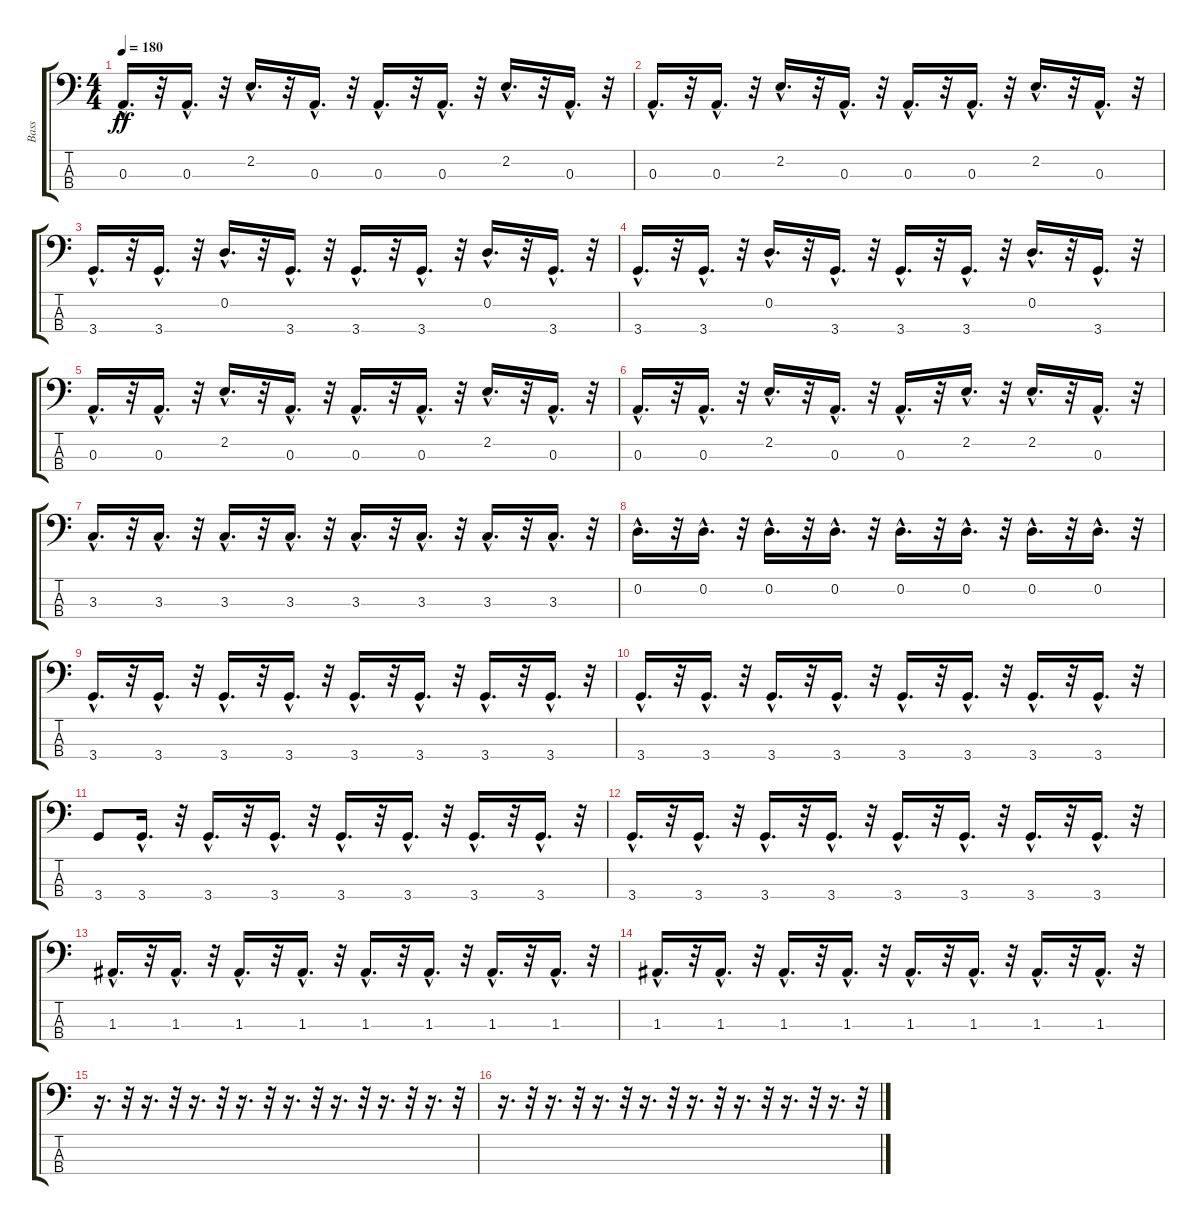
\track ("Bass" "Bass") {instrument fretlessbass}
\staff {score tabs}
\tuning (G2 D2 A1 E1) {hide}
\ts (4 4)
\tempo 180
\clef f4
\ks c
0.3{hac}.16{d dy ff} r.32 0.3{hac}.16{d} r.32 2.2{hac}.16{d} r.32 0.3{hac}.16{d} r.32 0.3{hac}.16{d} r.32 0.3{hac}.16{d} r.32 2.2{hac}.16{d} r.32 0.3{hac}.16{d} r.32 |
0.3{hac}.16{d} r.32 0.3{hac}.16{d} r.32 2.2{hac}.16{d} r.32 0.3{hac}.16{d} r.32 0.3{hac}.16{d} r.32 0.3{hac}.16{d} r.32 2.2{hac}.16{d} r.32 0.3{hac}.16{d} r.32 |
3.4{hac}.16{d} r.32 3.4{hac}.16{d} r.32 0.2{hac}.16{d} r.32 3.4{hac}.16{d} r.32 3.4{hac}.16{d} r.32 3.4{hac}.16{d} r.32 0.2{hac}.16{d} r.32 3.4{hac}.16{d} r.32 |
3.4{hac}.16{d} r.32 3.4{hac}.16{d} r.32 0.2{hac}.16{d} r.32 3.4{hac}.16{d} r.32 3.4{hac}.16{d} r.32 3.4{hac}.16{d} r.32 0.2{hac}.16{d} r.32 3.4{hac}.16{d} r.32 |
0.3{hac}.16{d} r.32 0.3{hac}.16{d} r.32 2.2{hac}.16{d} r.32 0.3{hac}.16{d} r.32 0.3{hac}.16{d} r.32 0.3{hac}.16{d} r.32 2.2{hac}.16{d} r.32 0.3{hac}.16{d} r.32 |
0.3{hac}.16{d} r.32 0.3{hac}.16{d} r.32 2.2{hac}.16{d} r.32 0.3{hac}.16{d} r.32 0.3{hac}.16{d} r.32 2.2{hac}.16{d} r.32 2.2{hac}.16{d} r.32 0.3{hac}.16{d} r.32 |
3.3{hac}.16{d} r.32 3.3{hac}.16{d} r.32 3.3{hac}.16{d} r.32 3.3{hac}.16{d} r.32 3.3{hac}.16{d} r.32 3.3{hac}.16{d} r.32 3.3{hac}.16{d} r.32 3.3{hac}.16{d} r.32 |
0.2{hac}.16{d} r.32 0.2{hac}.16{d} r.32 0.2{hac}.16{d} r.32 0.2{hac}.16{d} r.32 0.2{hac}.16{d} r.32 0.2{hac}.16{d} r.32 0.2{hac}.16{d} r.32 0.2{hac}.16{d} r.32 |
3.4{hac}.16{d} r.32 3.4{hac}.16{d} r.32 3.4{hac}.16{d} r.32 3.4{hac}.16{d} r.32 3.4{hac}.16{d} r.32 3.4{hac}.16{d} r.32 3.4{hac}.16{d} r.32 3.4{hac}.16{d} r.32 |
3.4{hac}.16{d} r.32 3.4{hac}.16{d} r.32 3.4{hac}.16{d} r.32 3.4{hac}.16{d} r.32 3.4{hac}.16{d} r.32 3.4{hac}.16{d} r.32 3.4{hac}.16{d} r.32 3.4{hac}.16{d} r.32 |
3.4.8 3.4{hac}.16{d} r.32 3.4{hac}.16{d} r.32 3.4{hac}.16{d} r.32 3.4{hac}.16{d} r.32 3.4{hac}.16{d} r.32 3.4{hac}.16{d} r.32 3.4{hac}.16{d} r.32 |
3.4{hac}.16{d} r.32 3.4{hac}.16{d} r.32 3.4{hac}.16{d} r.32 3.4{hac}.16{d} r.32 3.4{hac}.16{d} r.32 3.4{hac}.16{d} r.32 3.4{hac}.16{d} r.32 3.4{hac}.16{d} r.32 |
1.3{hac}.16{d} r.32 1.3{hac}.16{d} r.32 1.3{hac}.16{d} r.32 1.3{hac}.16{d} r.32 1.3{hac}.16{d} r.32 1.3{hac}.16{d} r.32 1.3{hac}.16{d} r.32 1.3{hac}.16{d} r.32 |
1.3{hac}.16{d} r.32 1.3{hac}.16{d} r.32 1.3{hac}.16{d} r.32 1.3{hac}.16{d} r.32 1.3{hac}.16{d} r.32 1.3{hac}.16{d} r.32 1.3{hac}.16{d} r.32 1.3{hac}.16{d} r.32 |
r.16{d} r.32 r.16{d} r.32 r.16{d} r.32 r.16{d} r.32 r.16{d} r.32 r.16{d} r.32 r.16{d} r.32 r.16{d} r.32 |
r.16{d} r.32 r.16{d} r.32 r.16{d} r.32 r.16{d} r.32 r.16{d} r.32 r.16{d} r.32 r.16{d} r.32 r.16{d} r.32
